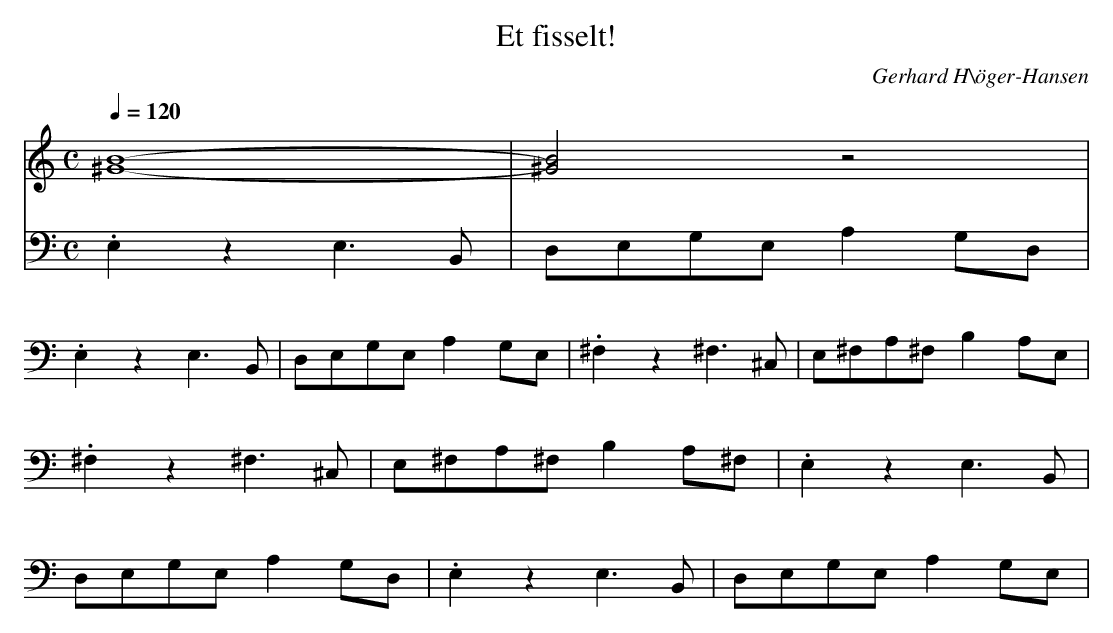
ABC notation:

X:1
T:Et fisselt!
C:Gerhard H\\\"oger-Hansen
M:C
L:1/8
Q:1/4=120
K:Cmaj
V:Brass
[^GB]8-|[^GB]4z4|
V:Bass
.E,2z2E,3B,,|D,E,G,E, A,2G,D,|.E,2z2E,3B,,|D,E,G,E, A,2G,E,|
.^F,2z2^F,3^C,|E,^F,A,^F, B,2A,E,|.^F,2z2^F,3^C,|E,^F,A,^F, B,2A,^F,|
.E,2z2E,3B,,|D,E,G,E, A,2G,D,|.E,2z2E,3B,,|D,E,G,E, A,2G,E,|
